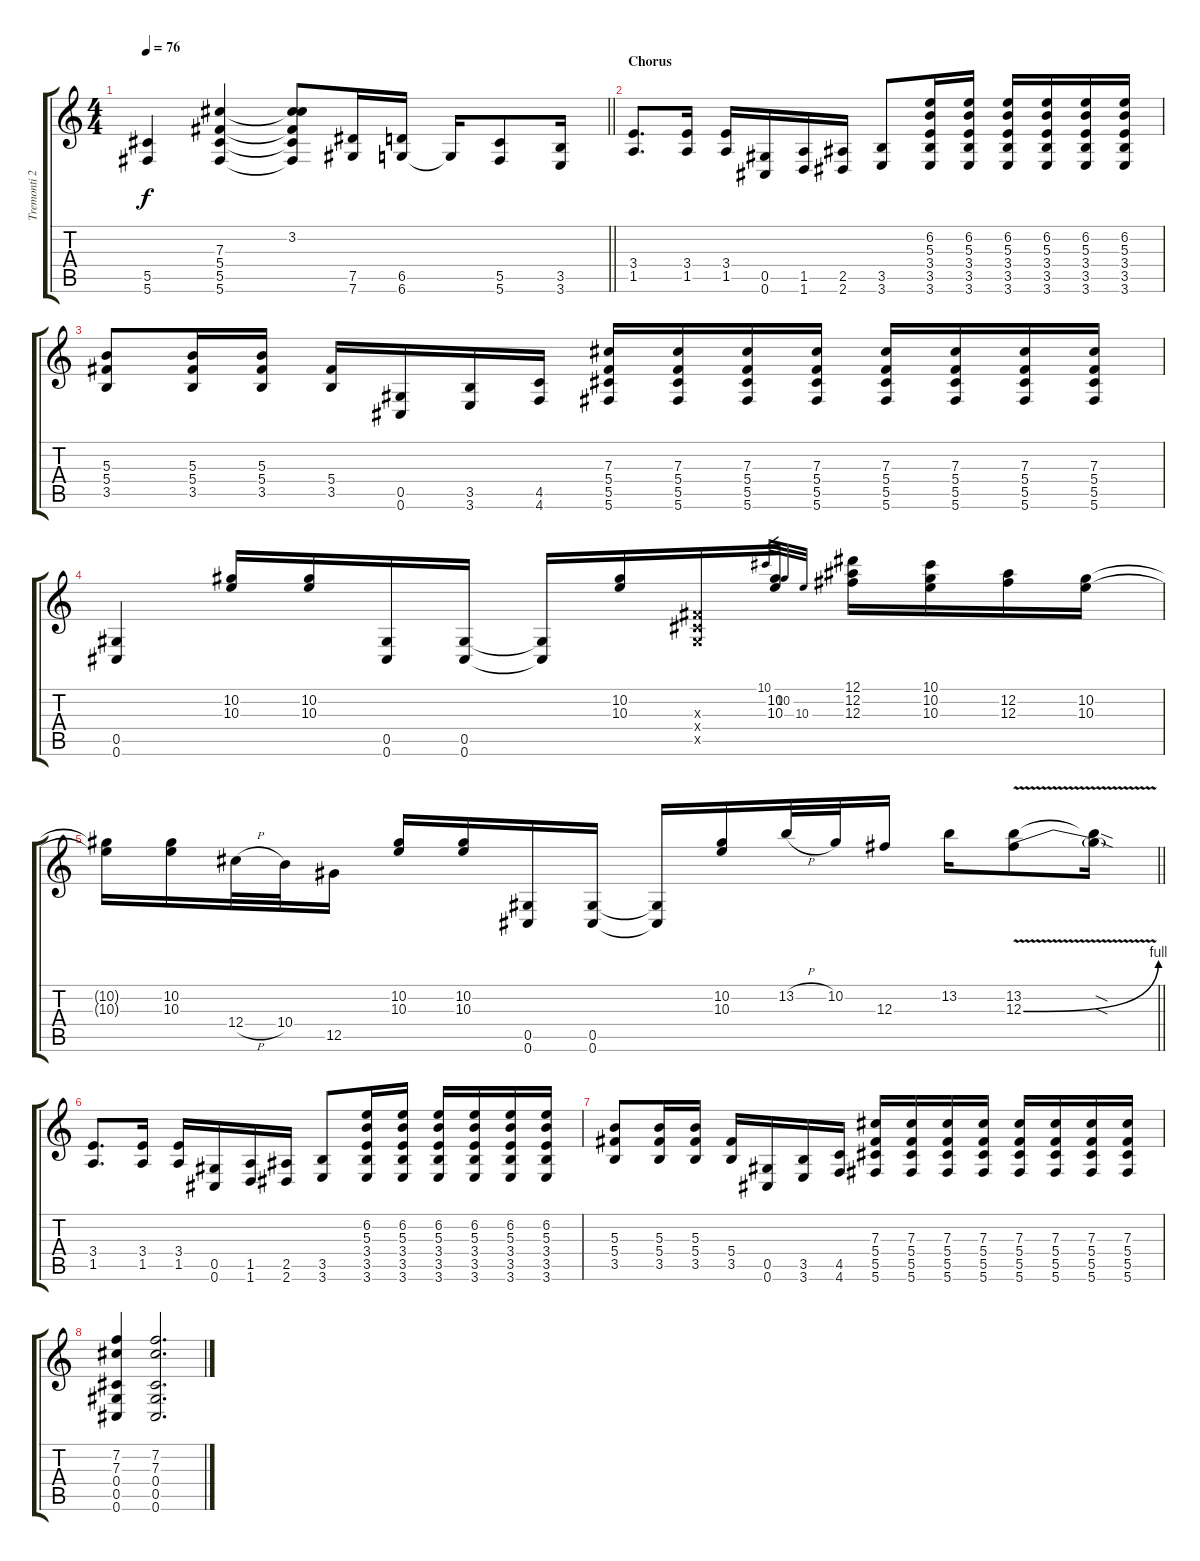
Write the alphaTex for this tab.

\track ("Tremonti 2" "Tremonti 2") {instrument overdrivenguitar}
\staff {score tabs}
\tuning (Eb4 Bb3 Gb3 Db3 Ab2 Db2) {hide}
\ts (4 4)
\tempo 76
\clef g2
\barLineRight lightlight
\ks c
(5.5 5.6).4{dy f} (7.3 5.4 5.5 5.6).4 (3.2{t} 7.3{t} 5.4{t} 5.5{t} 5.6{t}).8 (7.5 7.6).16 (6.5 6.6).16 6.6{t}.16 (5.5 5.6).8 (3.5 3.6).16 |
\section ("" "Chorus")
(3.4 1.5).8{d} (3.4 1.5).16 (3.4 1.5).16 (0.5 0.6).16 (1.5 1.6).16 (2.5 2.6).16 (3.5 3.6).8 (6.2 5.3 3.4 3.5 3.6).16 (6.2 5.3 3.4 3.5 3.6).16 (6.2 5.3 3.4 3.5 3.6).16 (6.2 5.3 3.4 3.5 3.6).16 (6.2 5.3 3.4 3.5 3.6).16 (6.2 5.3 3.4 3.5 3.6).16 |
(5.3 5.4 3.5).8 (5.3 5.4 3.5).16 (5.3 5.4 3.5).16 (5.4 3.5).16 (0.5 0.6).16 (3.5 3.6).16 (4.5 4.6).16 (7.3 5.4 5.5 5.6).16 (7.3 5.4 5.5 5.6).16 (7.3 5.4 5.5 5.6).16 (7.3 5.4 5.5 5.6).16 (7.3 5.4 5.5 5.6).16 (7.3 5.4 5.5 5.6).16 (7.3 5.4 5.5 5.6).16 (7.3 5.4 5.5 5.6).16 |
(0.5 0.6).4 (10.2 10.3).16 (10.2 10.3).16 (0.5 0.6).16 (0.5 0.6).16 (0.5{t} 0.6{t}).16 (10.2 10.3).16 (0.3{x} 0.4{x} 0.5{x}).16 (10.2 10.3).16 10.1.32{gr} 10.2.32{gr} 10.3.32{gr} (12.1 12.2 12.3).16 (10.1 10.2 10.3).16 (12.2 12.3).16 (10.2 10.3).16 |
\barLineRight lightlight
(10.2{t} 10.3{t}).16 (10.2 10.3).16 12.4{h}.32 10.4.32 12.5.16 (10.2 10.3).16 (10.2 10.3).16 (0.5 0.6).16 (0.5 0.6).16 (0.5{t} 0.6{t}).16 (10.2 10.3).16 13.2{h}.32 10.2.32 12.3.16 13.2.16 (13.2{v} 12.3{be (bend 0 0 60 4)}).8 (13.2{sod t} 12.3{sod t}).16 |
(3.4 1.5).8{d} (3.4 1.5).16 (3.4 1.5).16 (0.5 0.6).16 (1.5 1.6).16 (2.5 2.6).16 (3.5 3.6).8 (6.2 5.3 3.4 3.5 3.6).16 (6.2 5.3 3.4 3.5 3.6).16 (6.2 5.3 3.4 3.5 3.6).16 (6.2 5.3 3.4 3.5 3.6).16 (6.2 5.3 3.4 3.5 3.6).16 (6.2 5.3 3.4 3.5 3.6).16 |
(5.3 5.4 3.5).8 (5.3 5.4 3.5).16 (5.3 5.4 3.5).16 (5.4 3.5).16 (0.5 0.6).16 (3.5 3.6).16 (4.5 4.6).16 (7.3 5.4 5.5 5.6).16 (7.3 5.4 5.5 5.6).16 (7.3 5.4 5.5 5.6).16 (7.3 5.4 5.5 5.6).16 (7.3 5.4 5.5 5.6).16 (7.3 5.4 5.5 5.6).16 (7.3 5.4 5.5 5.6).16 (7.3 5.4 5.5 5.6).16 |
(7.2 7.3 0.4 0.5 0.6).4 (7.2 7.3 0.4 0.5 0.6).2{d}
